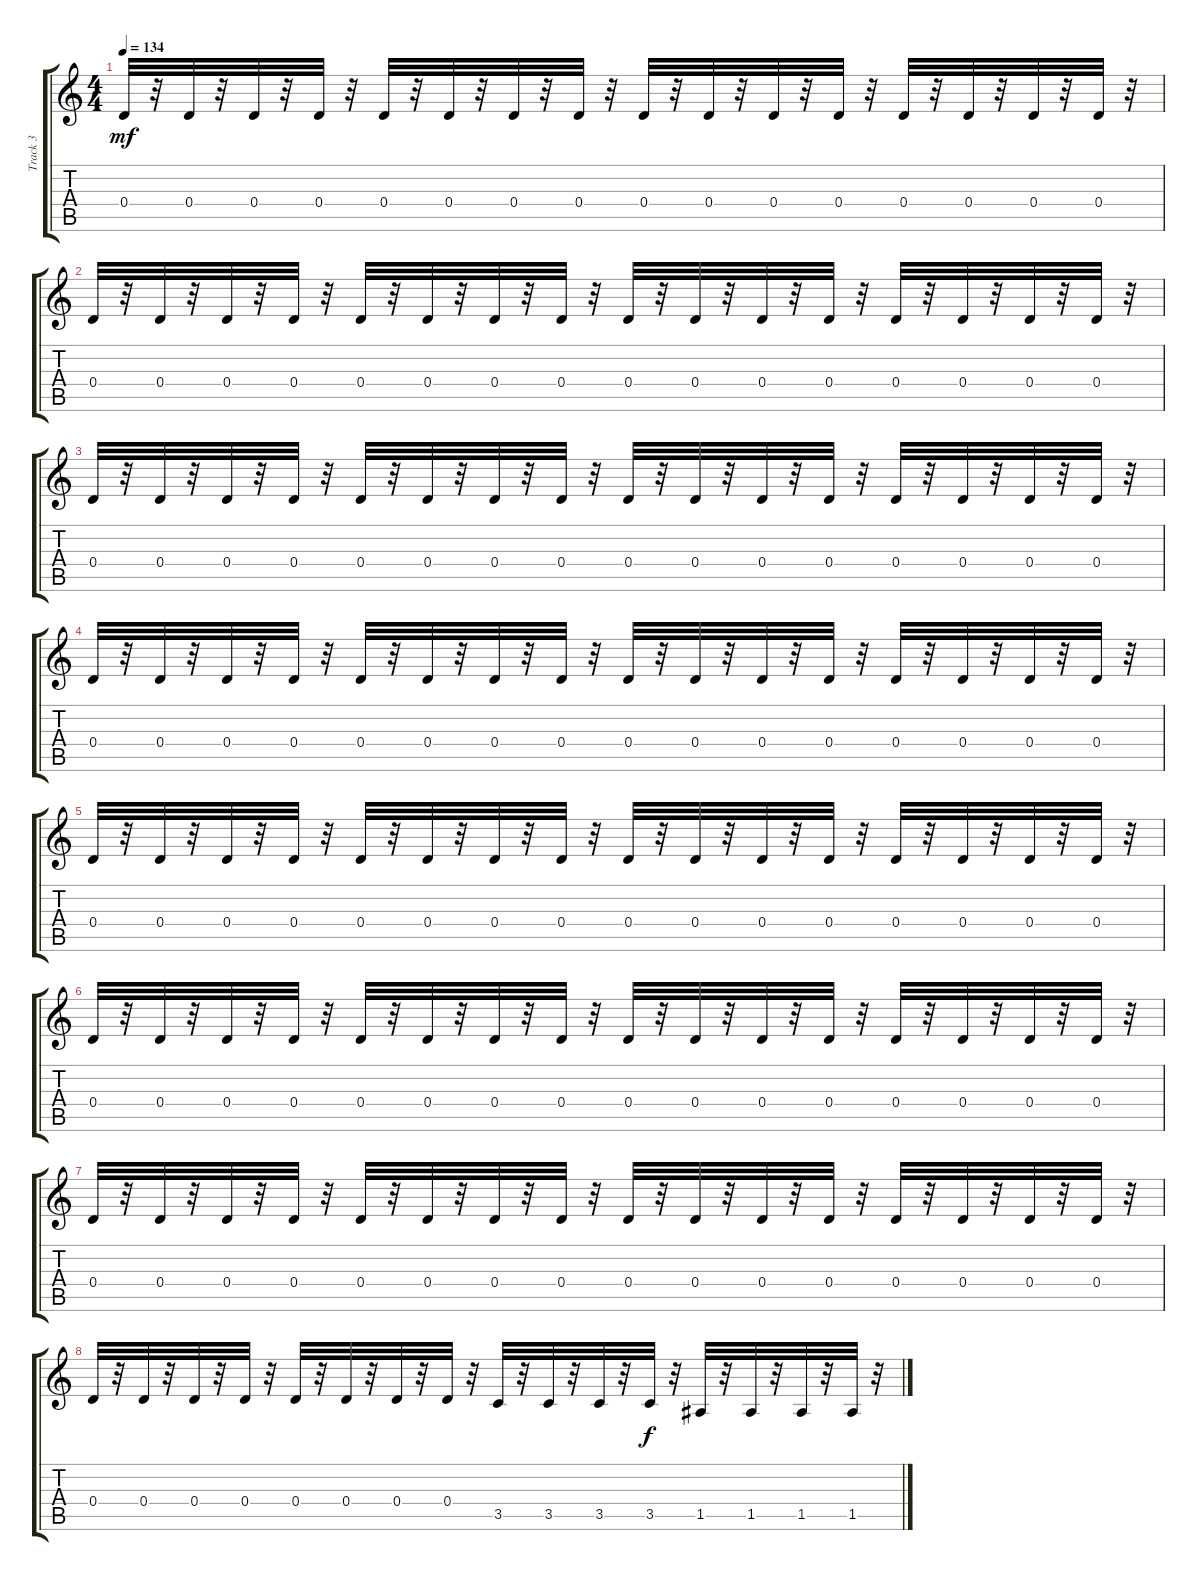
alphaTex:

\track ("Track 3" "Track 3") {instrument distortionguitar}
\staff {score tabs}
\tuning (E4 B3 G3 D3 A2 E2) {hide}
\ts (4 4)
\tempo 134
\clef g2
\ks c
0.4.32{dy mf} r.32 0.4.32 r.32 0.4.32 r.32 0.4.32 r.32 0.4.32 r.32 0.4.32 r.32 0.4.32 r.32 0.4.32 r.32 0.4.32 r.32 0.4.32 r.32 0.4.32 r.32 0.4.32 r.32 0.4.32 r.32 0.4.32 r.32 0.4.32 r.32 0.4.32 r.32 |
0.4.32 r.32 0.4.32 r.32 0.4.32 r.32 0.4.32 r.32 0.4.32 r.32 0.4.32 r.32 0.4.32 r.32 0.4.32 r.32 0.4.32 r.32 0.4.32 r.32 0.4.32 r.32 0.4.32 r.32 0.4.32 r.32 0.4.32 r.32 0.4.32 r.32 0.4.32 r.32 |
0.4.32 r.32 0.4.32 r.32 0.4.32 r.32 0.4.32 r.32 0.4.32 r.32 0.4.32 r.32 0.4.32 r.32 0.4.32 r.32 0.4.32 r.32 0.4.32 r.32 0.4.32 r.32 0.4.32 r.32 0.4.32 r.32 0.4.32 r.32 0.4.32 r.32 0.4.32 r.32 |
0.4.32 r.32 0.4.32 r.32 0.4.32 r.32 0.4.32 r.32 0.4.32 r.32 0.4.32 r.32 0.4.32 r.32 0.4.32 r.32 0.4.32 r.32 0.4.32 r.32 0.4.32 r.32 0.4.32 r.32 0.4.32 r.32 0.4.32 r.32 0.4.32 r.32 0.4.32 r.32 |
0.4.32 r.32 0.4.32 r.32 0.4.32 r.32 0.4.32 r.32 0.4.32 r.32 0.4.32 r.32 0.4.32 r.32 0.4.32 r.32 0.4.32 r.32 0.4.32 r.32 0.4.32 r.32 0.4.32 r.32 0.4.32 r.32 0.4.32 r.32 0.4.32 r.32 0.4.32 r.32 |
0.4.32 r.32 0.4.32 r.32 0.4.32 r.32 0.4.32 r.32 0.4.32 r.32 0.4.32 r.32 0.4.32 r.32 0.4.32 r.32 0.4.32 r.32 0.4.32 r.32 0.4.32 r.32 0.4.32 r.32 0.4.32 r.32 0.4.32 r.32 0.4.32 r.32 0.4.32 r.32 |
0.4.32 r.32 0.4.32 r.32 0.4.32 r.32 0.4.32 r.32 0.4.32 r.32 0.4.32 r.32 0.4.32 r.32 0.4.32 r.32 0.4.32 r.32 0.4.32 r.32 0.4.32 r.32 0.4.32 r.32 0.4.32 r.32 0.4.32 r.32 0.4.32 r.32 0.4.32 r.32 |
0.4.32 r.32 0.4.32 r.32 0.4.32 r.32 0.4.32 r.32 0.4.32 r.32 0.4.32 r.32 0.4.32 r.32 0.4.32 r.32 3.5.32 r.32 3.5.32 r.32 3.5.32 r.32 3.5.32{dy f} r.32 1.5.32 r.32 1.5.32 r.32 1.5.32 r.32 1.5.32 r.32
